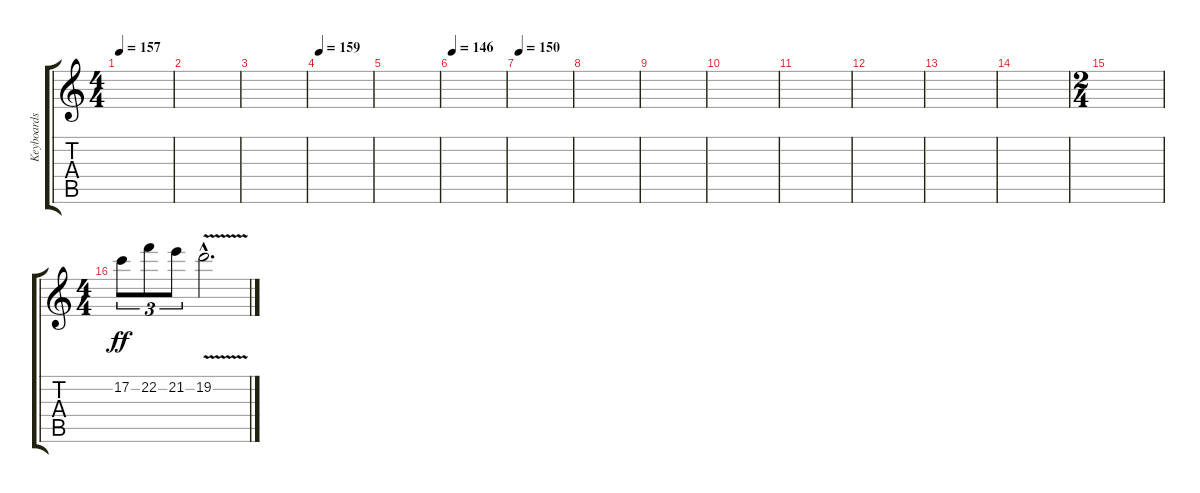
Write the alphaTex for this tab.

\track ("Keyboards" "Keyboards") {instrument overdrivenguitar}
\staff {score tabs}
\tuning (C4 G3 Eb3 Bb2 F2 C2) {hide}
\ts (4 4)
\tempo 157
\clef g2
\ks c
|
|
|
\tempo 159
|
|
\tempo 146
|
\tempo 150
|
|
|
|
|
|
|
|
\ts (2 4)
|
\ts (4 4)
17.2.8{tu (3 2) dy ff volume 14} 22.2.8{tu (3 2)} 21.2.8{tu (3 2)} 19.2{v hac}.2{d}
